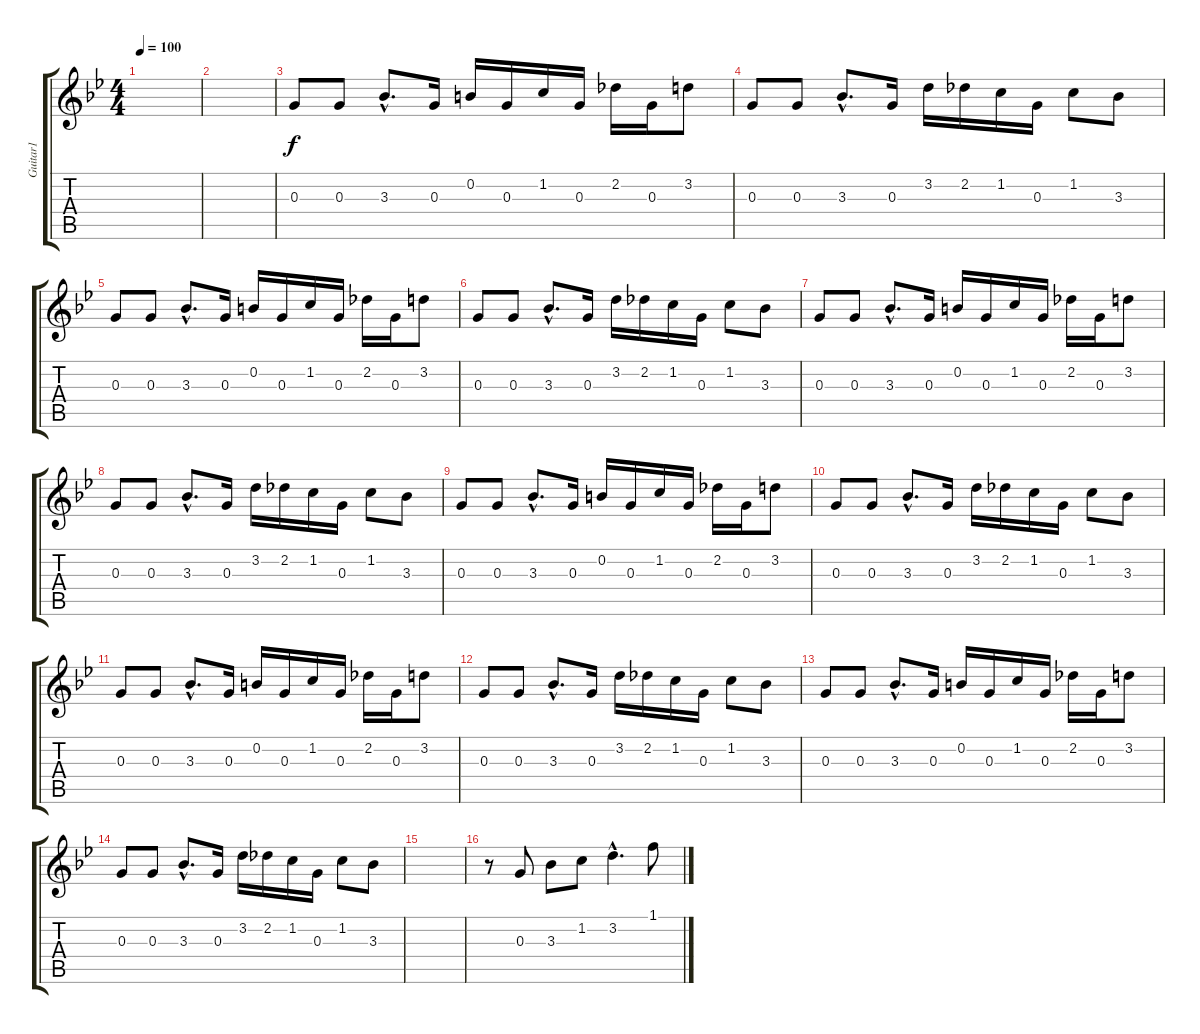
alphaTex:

\track ("Guitar1" "Guitar1") {instrument electricguitarjazz}
\staff {score tabs}
\tuning (E4 B3 G3 D3 A2 E2) {hide}
\ts (4 4)
\tempo 100
\clef g2
\ks gminor
|
|
0.3.8{instrument distortionguitar} 0.3.8 3.3{hac}.8{d} 0.3.16 0.2.16 0.3.16 1.2.16 0.3.16 2.2.16 0.3.16 3.2.8 |
0.3.8 0.3.8 3.3{hac}.8{d} 0.3.16 3.2.16 2.2.16 1.2.16 0.3.16 1.2.8 3.3.8 |
0.3.8 0.3.8 3.3{hac}.8{d} 0.3.16 0.2.16 0.3.16 1.2.16 0.3.16 2.2.16 0.3.16 3.2.8 |
0.3.8 0.3.8 3.3{hac}.8{d} 0.3.16 3.2.16 2.2.16 1.2.16 0.3.16 1.2.8 3.3.8 |
0.3.8 0.3.8 3.3{hac}.8{d} 0.3.16 0.2.16 0.3.16 1.2.16 0.3.16 2.2.16 0.3.16 3.2.8 |
0.3.8 0.3.8 3.3{hac}.8{d} 0.3.16 3.2.16 2.2.16 1.2.16 0.3.16 1.2.8 3.3.8 |
0.3.8 0.3.8 3.3{hac}.8{d} 0.3.16 0.2.16 0.3.16 1.2.16 0.3.16 2.2.16 0.3.16 3.2.8 |
0.3.8 0.3.8 3.3{hac}.8{d} 0.3.16 3.2.16 2.2.16 1.2.16 0.3.16 1.2.8 3.3.8 |
0.3.8 0.3.8 3.3{hac}.8{d} 0.3.16 0.2.16 0.3.16 1.2.16 0.3.16 2.2.16 0.3.16 3.2.8 |
0.3.8 0.3.8 3.3{hac}.8{d} 0.3.16 3.2.16 2.2.16 1.2.16 0.3.16 1.2.8 3.3.8 |
0.3.8 0.3.8 3.3{hac}.8{d} 0.3.16 0.2.16 0.3.16 1.2.16 0.3.16 2.2.16 0.3.16 3.2.8 |
0.3.8 0.3.8 3.3{hac}.8{d} 0.3.16 3.2.16 2.2.16 1.2.16 0.3.16 1.2.8 3.3.8 |
\ks bb
|
r.8{instrument electricguitarjazz} 0.3.8 3.3.8 1.2.8 3.2{hac}.4{d} 1.1.8
